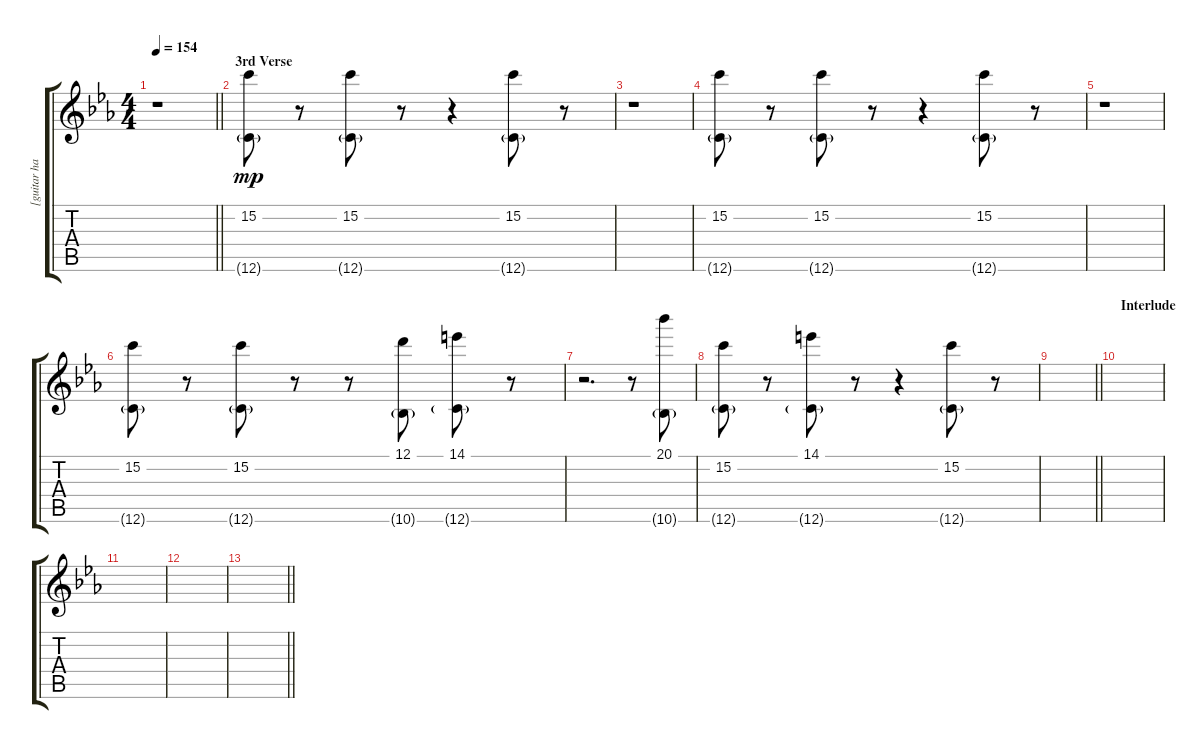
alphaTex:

\track ("[guitar harmonic sound]" "[guitar ha") {instrument distortionguitar}
\staff {score tabs}
\tuning (D4 A3 F3 C3 G2 C2) {hide}
\ts (4 4)
\tempo 154
\clef g2
\barLineRight lightlight
\ks cminor
r.1{dy mp} |
\section ("" "3rd Verse")
(15.2 12.6{g}).8 r.8 (15.2 12.6{g}).8 r.8 r.4 (15.2 12.6{g}).8 r.8 |
r.1 |
(15.2 12.6{g}).8 r.8 (15.2 12.6{g}).8 r.8 r.4 (15.2 12.6{g}).8 r.8 |
r.1 |
(15.2 12.6{g}).8 r.8 (15.2 12.6{g}).8 r.8 r.8 (12.1 10.6{g}).8 (14.1 12.6{g}).8 r.8 |
r.2{d} r.8 (20.1 10.6{g}).8 |
(15.2 12.6{g}).8 r.8 (14.1 12.6{g}).8 r.8 r.4 (15.2 12.6{g}).8 r.8 |
\barLineRight lightlight
|
\section ("" "Interlude")
|
|
|
\barLineRight lightlight
